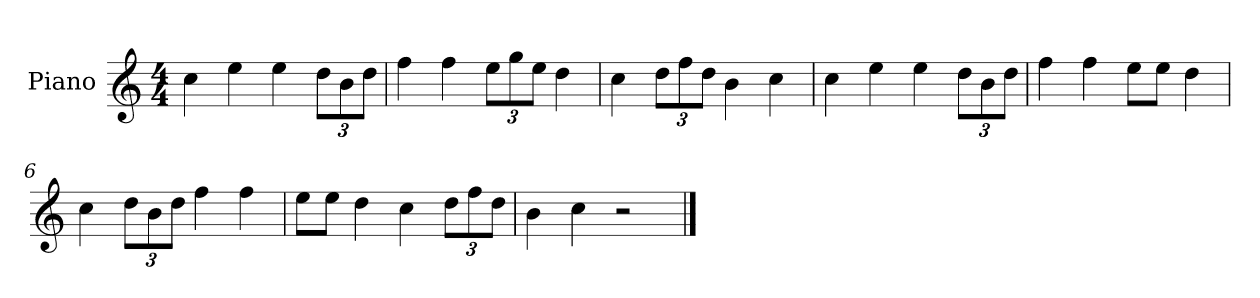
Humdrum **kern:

**kern
*part1
*staff1
*I"Piano
*I'P-no
*clefG2
*k[]
*M4/4
*MM90
=1
4cc\
4ee\
4ee\
*Xbrackettup
12dd\L
12b\
12dd\J
=2
4ff\
4ff\
12ee\L
12gg\
12ee\J
4dd\
=3
4cc\
12dd\L
12ff\
12dd\J
4b\
4cc\
=4
4cc\
4ee\
4ee\
12dd\L
12b\
12dd\J
=5
4ff\
4ff\
8ee\L
8ee\J
4dd\
=6
4cc\
12dd\L
12b\
12dd\J
4ff\
4ff\
!!LO:LB:g=z
=7
8ee\L
8ee\J
4dd\
4cc\
12dd\L
12ff\
12dd\J
=8
4b\
4cc\
2r
==
*-
